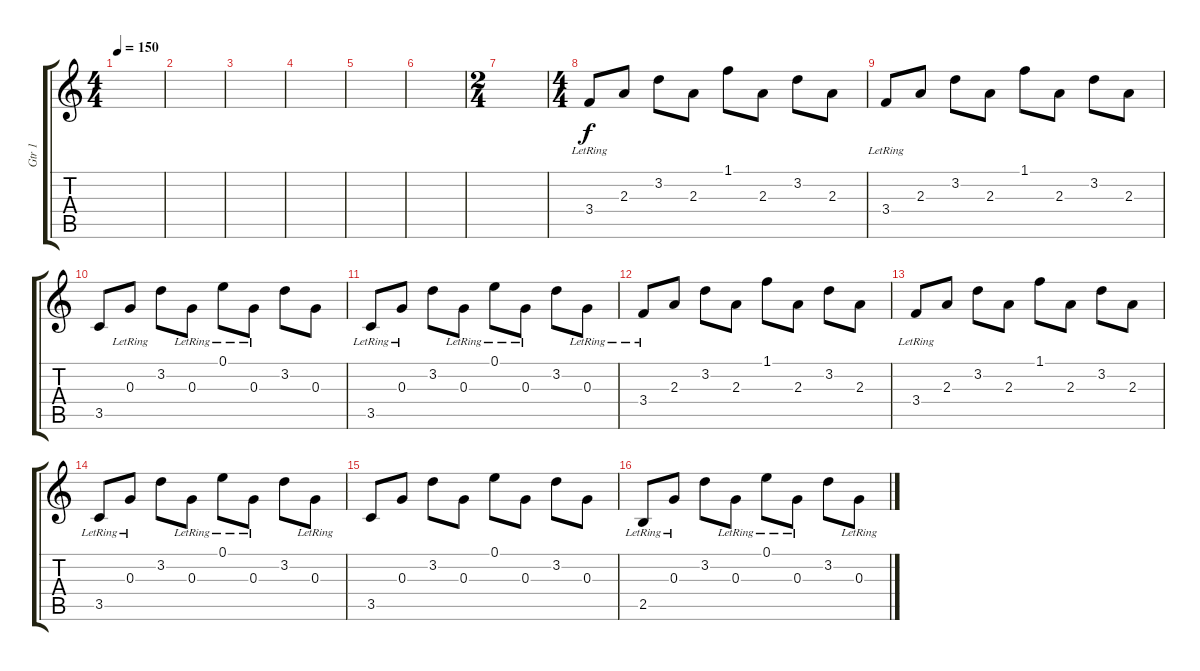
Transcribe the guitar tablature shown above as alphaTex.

\track ("Gtr 1" "Gtr 1") {instrument acousticguitarsteel}
\staff {score tabs}
\tuning (E4 B3 G3 D3 A2 E2) {hide}
\ts (4 4)
\tempo 150
\clef g2
\ks c
|
|
|
|
|
|
\ts (2 4)
|
\ts (4 4)
3.4{lr}.8 2.3.8 3.2.8 2.3.8 1.1.8 2.3.8 3.2.8 2.3.8 |
3.4{lr}.8 2.3.8 3.2.8 2.3.8 1.1.8 2.3.8 3.2.8 2.3.8 |
3.5.8 0.3{lr}.8 3.2.8 0.3{lr}.8 0.1{lr}.8 0.3{lr}.8 3.2.8 0.3.8 |
3.5{lr}.8 0.3{lr}.8 3.2.8 0.3{lr}.8 0.1{lr}.8 0.3{lr}.8 3.2.8 0.3{lr}.8 |
3.4{lr}.8 2.3.8 3.2.8 2.3.8 1.1.8 2.3.8 3.2.8 2.3.8 |
3.4{lr}.8 2.3.8 3.2.8 2.3.8 1.1.8 2.3.8 3.2.8 2.3.8 |
3.5{lr}.8 0.3{lr}.8 3.2.8 0.3{lr}.8 0.1{lr}.8 0.3{lr}.8 3.2.8 0.3{lr}.8 |
3.5.8 0.3.8 3.2.8 0.3.8 0.1.8 0.3.8 3.2.8 0.3.8 |
2.5{lr}.8 0.3{lr}.8 3.2.8 0.3{lr}.8 0.1{lr}.8 0.3{lr}.8 3.2.8 0.3{lr}.8
